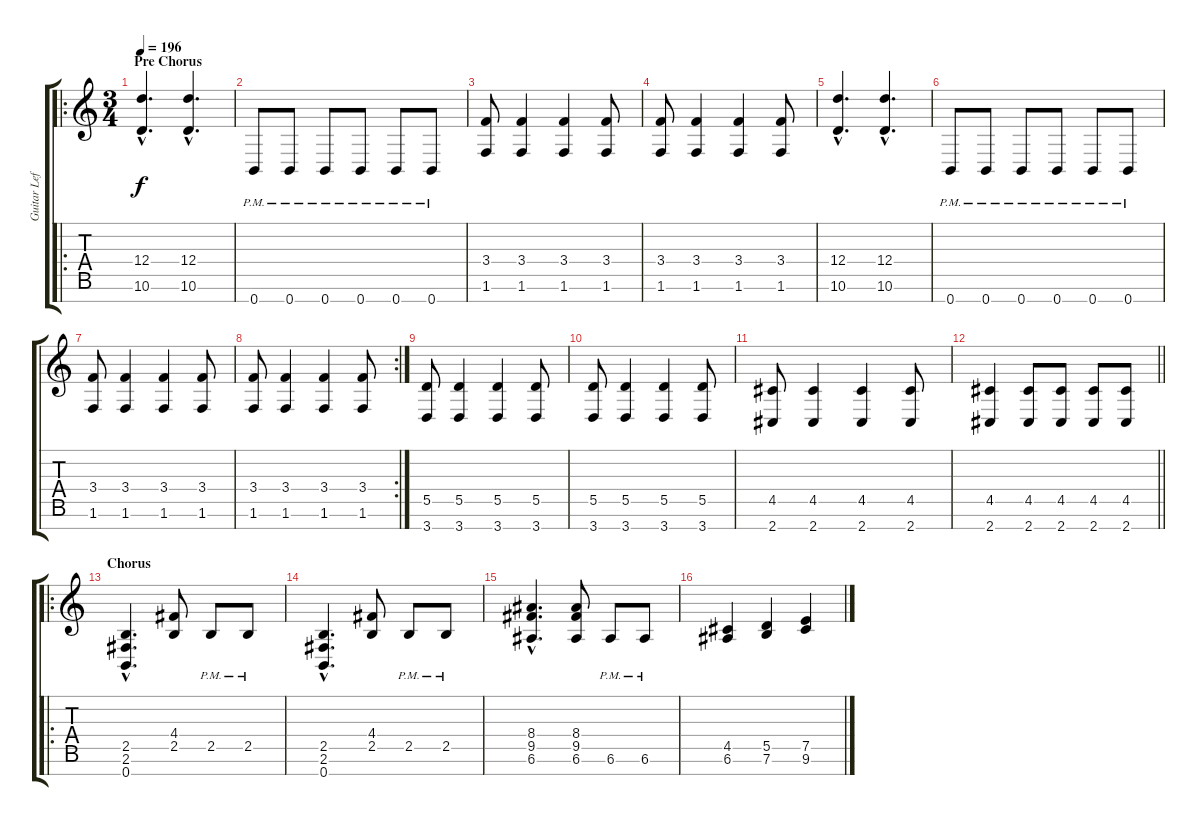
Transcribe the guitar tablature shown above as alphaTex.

\track ("Guitar Left" "Guitar Lef") {instrument distortionguitar}
\staff {score tabs}
\tuning (E4 B3 G3 D3 A2 E2 B1) {hide}
\ro
\ts (3 4)
\section ("" "Pre Chorus")
\tempo 196
\clef g2
\ks c
(12.4{hac} 10.6{hac}).4{d dy f} (12.4{hac} 10.6{hac}).4{d} |
0.7{pm}.8 0.7{pm}.8 0.7{pm}.8 0.7{pm}.8 0.7{pm}.8 0.7{pm}.8 |
(3.4 1.6).8 (3.4 1.6).4 (3.4 1.6).4 (3.4 1.6).8 |
(3.4 1.6).8 (3.4 1.6).4 (3.4 1.6).4 (3.4 1.6).8 |
(12.4{hac} 10.6{hac}).4{d} (12.4{hac} 10.6{hac}).4{d} |
0.7{pm}.8 0.7{pm}.8 0.7{pm}.8 0.7{pm}.8 0.7{pm}.8 0.7{pm}.8 |
(3.4 1.6).8 (3.4 1.6).4 (3.4 1.6).4 (3.4 1.6).8 |
\rc 2
(3.4 1.6).8 (3.4 1.6).4 (3.4 1.6).4 (3.4 1.6).8 |
(5.5 3.7).8 (5.5 3.7).4 (5.5 3.7).4 (5.5 3.7).8 |
(5.5 3.7).8 (5.5 3.7).4 (5.5 3.7).4 (5.5 3.7).8 |
(4.5 2.7).8 (4.5 2.7).4 (4.5 2.7).4 (4.5 2.7).8 |
\barLineRight lightlight
(4.5 2.7).4 (4.5 2.7).8 (4.5 2.7).8 (4.5 2.7).8 (4.5 2.7).8 |
\ro
\section ("" "Chorus")
(2.5{hac} 2.6{hac} 0.7{hac}).4{d} (4.4 2.5).8 2.5{pm}.8 2.5{pm}.8 |
(2.5{hac} 2.6{hac} 0.7{hac}).4{d} (4.4 2.5).8 2.5{pm}.8 2.5{pm}.8 |
(8.4{hac} 9.5{hac} 6.6{hac}).4{d} (8.4 9.5 6.6).8 6.6{pm}.8 6.6{pm}.8 |
(4.5 6.6).4 (5.5 7.6).4 (7.5 9.6).4
